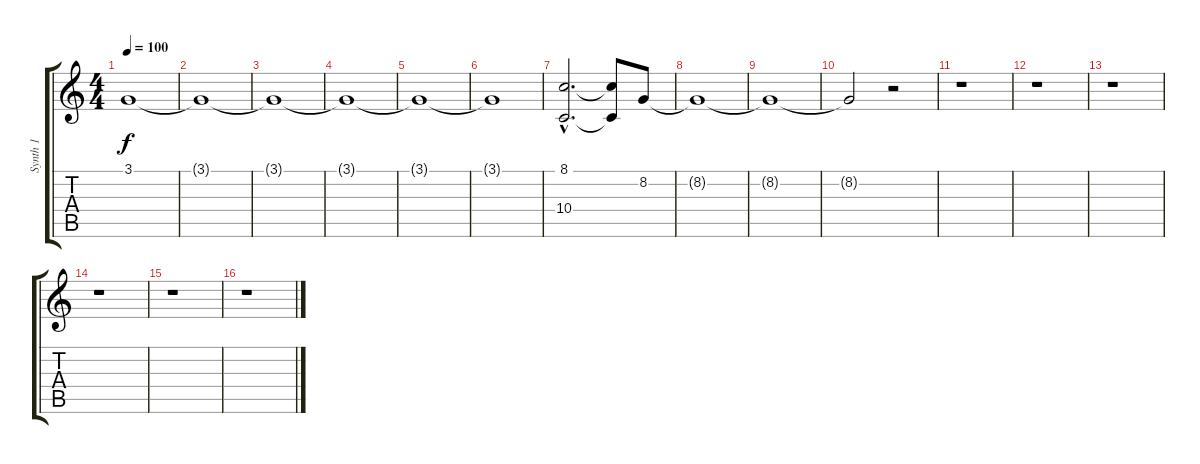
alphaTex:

\track ("Synth 1" "Synth 1") {instrument pad3polysynth}
\staff {score tabs}
\tuning (E4 B3 G3 D3 A2 E2) {hide}
\ts (4 4)
\tempo 100
\clef g2
\ks c
3.1{t}.1{dy f} |
3.1{t}.1 |
3.1{t}.1 |
3.1{t}.1 |
3.1{t}.1 |
3.1{t}.1 |
(8.1{hac} 10.4{hac}).2{d} (8.1{t} 10.4{t}).8 8.2.8 |
8.2{t}.1 |
8.2{t}.1 |
8.2{t}.2 r.2 |
r.1 |
r.1 |
r.1 |
r.1 |
r.1 |
r.1
